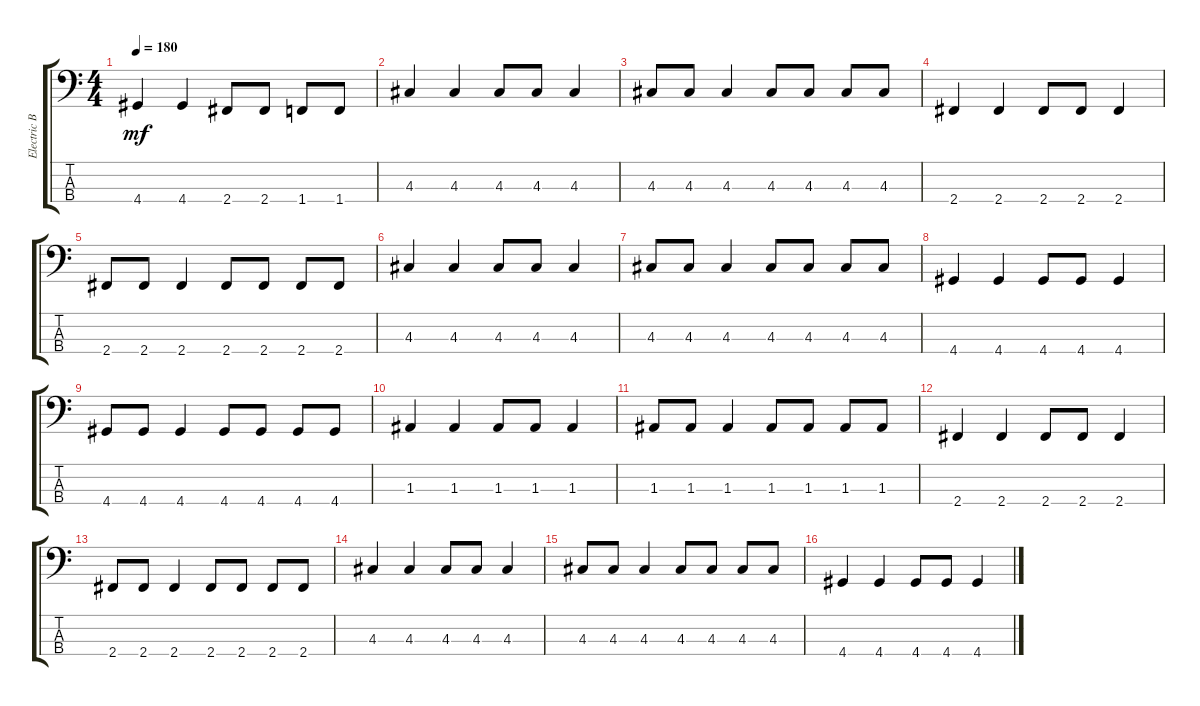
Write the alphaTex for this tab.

\track ("Electric Bass" "Electric B") {instrument electricbassfinger}
\staff {score tabs}
\tuning (G2 D2 A1 E1) {hide}
\ts (4 4)
\tempo 180
\clef f4
\ks c
4.4.4{dy mf} 4.4.4 2.4.8 2.4.8 1.4.8 1.4.8 |
4.3.4 4.3.4 4.3.8 4.3.8 4.3.4 |
4.3.8 4.3.8 4.3.4 4.3.8 4.3.8 4.3.8 4.3.8 |
2.4.4 2.4.4 2.4.8 2.4.8 2.4.4 |
2.4.8 2.4.8 2.4.4 2.4.8 2.4.8 2.4.8 2.4.8 |
4.3.4 4.3.4 4.3.8 4.3.8 4.3.4 |
4.3.8 4.3.8 4.3.4 4.3.8 4.3.8 4.3.8 4.3.8 |
4.4.4 4.4.4 4.4.8 4.4.8 4.4.4 |
4.4.8 4.4.8 4.4.4 4.4.8 4.4.8 4.4.8 4.4.8 |
1.3.4 1.3.4 1.3.8 1.3.8 1.3.4 |
1.3.8 1.3.8 1.3.4 1.3.8 1.3.8 1.3.8 1.3.8 |
2.4.4 2.4.4 2.4.8 2.4.8 2.4.4 |
2.4.8 2.4.8 2.4.4 2.4.8 2.4.8 2.4.8 2.4.8 |
4.3.4 4.3.4 4.3.8 4.3.8 4.3.4 |
4.3.8 4.3.8 4.3.4 4.3.8 4.3.8 4.3.8 4.3.8 |
4.4.4 4.4.4 4.4.8 4.4.8 4.4.4
